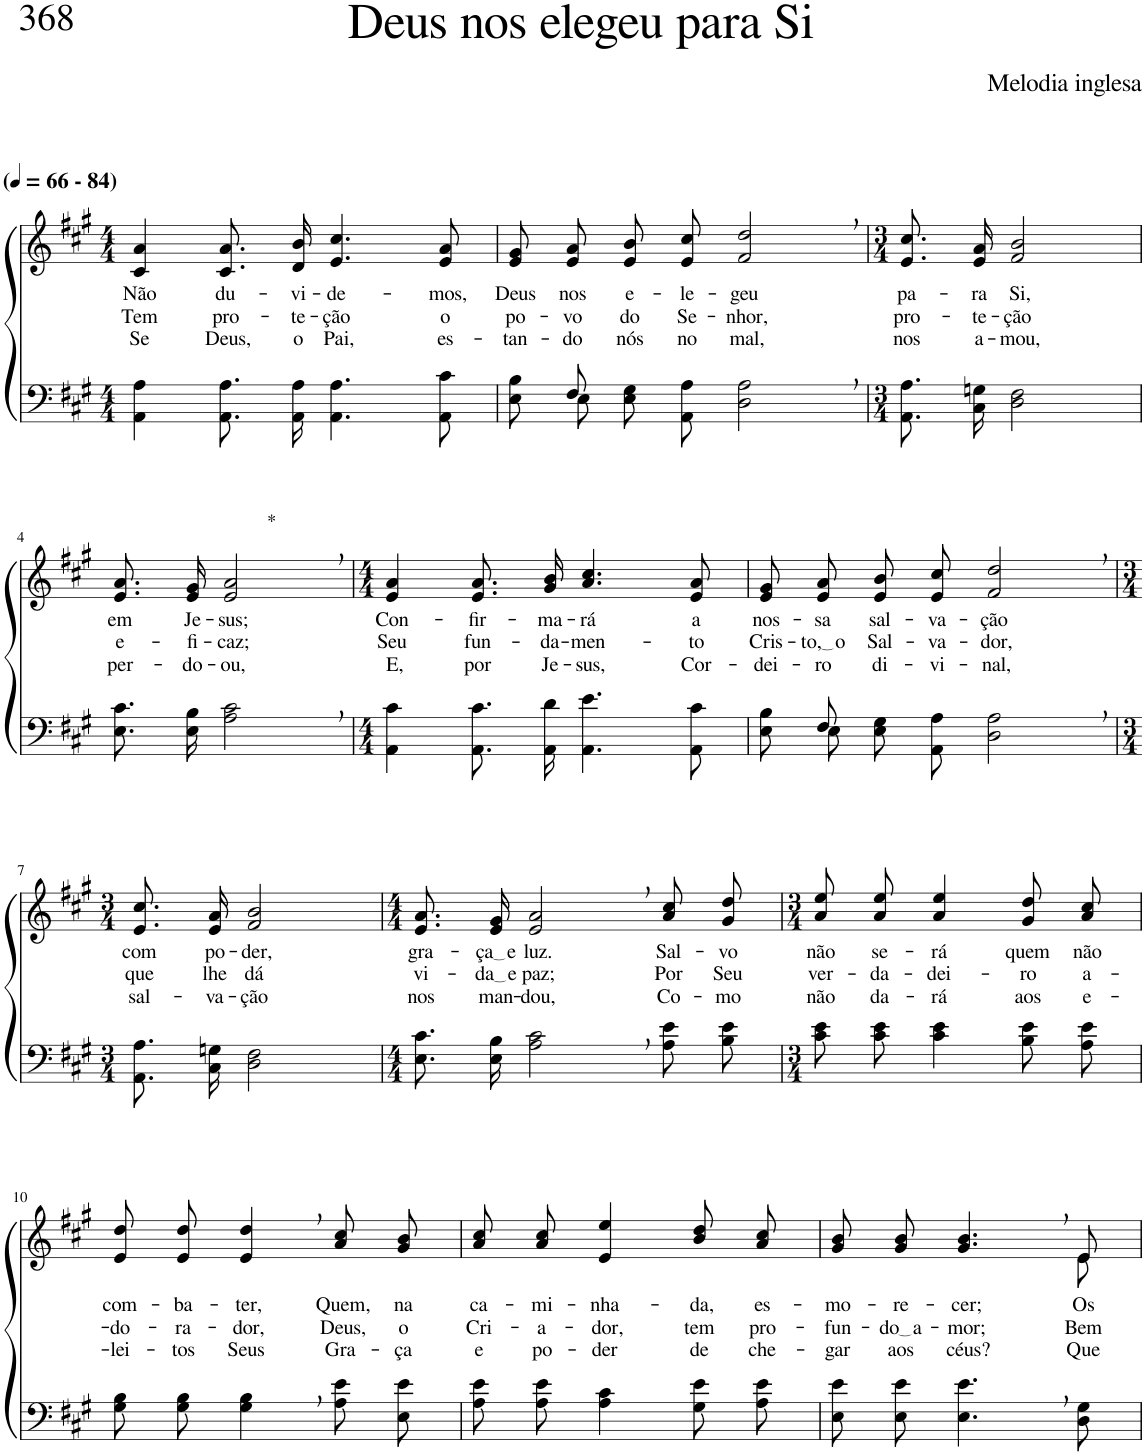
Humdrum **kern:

**kern	**kern	**text	**text	**text
*part2	*part1	*part1	*part1	*part1
*staff2	*staff1	*staff1	*staff1	*staff1
*I"Parte III e IV	*I"Parte I e II	*	*	*
*clefF4	*clefG2	*	*	*
*Trd1c2	*Trd1c2	*	*	*
*k[f#c#g#]	*k[f#c#g#]	*	*	*
*M4/4	*M4/4	*	*	*
*MM66	*MM66	*	*	*
=1	=1	=1	=1	=1
!	!LO:TX:a:B:t=(	!	!	!
!	!LO:TX:a:B:t=- 84)	!	!	!
!	!	!LO:LY:b	!LO:LY:b	!LO:LY:b
4AA\ 4A\	4c#/ 4a/	Não	Tem	Se
!	!	!LO:LY:b	!LO:LY:b	!LO:LY:b
8.AA\ 8.A\L	8.c#/ 8.a/L	du-	pro-	Deus,
!	!	!LO:LY:b	!LO:LY:b	!LO:LY:b
16AA\ 16A\Jk	16d/ 16b/Jk	-vi-	-te-	o
!	!	!LO:LY:b	!LO:LY:b	!LO:LY:b
4.AA\ 4.A\	4.e/ 4.cc#/	-de-	-ção	Pai,
!	!	!LO:LY:b	!LO:LY:b	!LO:LY:b
8AA\ 8c#\	8e/ 8a/	-mos,	o	es-
=2	=2	=2	=2	=2
*^	*	*	*	*
!	!	!	!LO:LY:b	!LO:LY:b	!LO:LY:b
8ryy	8E\ 8B\L	8e/ 8g#/L	Deus	po-	-tan-
!	!	!	!LO:LY:b	!LO:LY:b	!LO:LY:b
8F#/	8E\J	8e/ 8a/J	nos	-vo	-do
!	!	!	!LO:LY:b	!LO:LY:b	!LO:LY:b
2.ryy	8E\ 8G#\L	8e/ 8b/L	e-	do	nós
!	!	!	!LO:LY:b	!LO:LY:b	!LO:LY:b
.	8AA\ 8A\J	8e/ 8cc#/J	-le-	Se-	no
!	!	!	!LO:LY:b	!LO:LY:b	!LO:LY:b
.	2D\ 2A\	2f#/, 2dd/,	-geu	-nhor,	mal,
*v	*v	*	*	*	*
=3	=3	=3	=3	=3
*M3/4	*M3/4	*	*	*
*^	*	*	*	*
!	!	!	!LO:LY:b	!LO:LY:b	!LO:LY:b
*v	*v	*	*	*	*
8.AA\ 8.A\L	8.e/ 8.cc#/L	pa-	pro-	nos
!	!	!LO:LY:b	!LO:LY:b	!LO:LY:b
16C#\ 16Gn\Jk	16e/ 16a/Jk	-ra	-te-	a-
!	!	!LO:LY:b	!LO:LY:b	!LO:LY:b
2D\ 2F#\	2f#/ 2b/	Si,	-ção	-mou,
!!LO:LB:g=z
=4	=4	=4	=4	=4
!	!	!LO:LY:b	!LO:LY:b	!LO:LY:b
8.E\ 8.c#\L	8.e/ 8.a/L	em	e-	per-
!	!	!LO:LY:b	!LO:LY:b	!LO:LY:b
16E\ 16B\Jk	16e/ 16g#/Jk	Je-	-fi-	-do-
!	!LO:TX:a:t=*	!	!	!
!	!	!LO:LY:b	!LO:LY:b	!LO:LY:b
2A\, 2c#\,	2e/, 2a/,	-sus;	-caz;	-ou,
=5	=5	=5	=5	=5
*M4/4	*M4/4	*	*	*
!	!	!LO:LY:b	!LO:LY:b	!LO:LY:b
4AA\ 4c#\	4e/ 4a/	Con-	Seu	E,
!	!	!LO:LY:b	!LO:LY:b	!LO:LY:b
8.AA\ 8.c#\L	8.e/ 8.a/L	-fir-	fun-	por
!	!	!LO:LY:b	!LO:LY:b	!LO:LY:b
16AA\ 16d\Jk	16g#/ 16b/Jk	-ma-	-da-	Je-
!	!	!LO:LY:b	!LO:LY:b	!LO:LY:b
4.AA\ 4.e\	4.a/ 4.cc#/	-rá	-men-	-sus,
!	!	!LO:LY:b	!LO:LY:b	!LO:LY:b
8AA\ 8c#\	8e/ 8a/	a	-to	Cor-
=6	=6	=6	=6	=6
*^	*	*	*	*
!	!	!	!LO:LY:b	!LO:LY:b	!LO:LY:b
8ryy	8E\ 8B\L	8e/ 8g#/L	nos-	Cris-	-dei-
!	!	!	!LO:LY:b	!LO:LY:b	!LO:LY:b
8F#/	8E\J	8e/ 8a/J	-sa	to, o	-ro
!	!	!	!LO:LY:b	!LO:LY:b	!LO:LY:b
2.ryy	8E\ 8G#\L	8e/ 8b/L	sal-	Sal-	di-
!	!	!	!LO:LY:b	!LO:LY:b	!LO:LY:b
.	8AA\ 8A\J	8e/ 8cc#/J	-va-	-va-	-vi-
!	!	!	!LO:LY:b	!LO:LY:b	!LO:LY:b
.	2D\ 2A\	2f#/, 2dd/,	-ção	-dor,	-nal,
*v	*v	*	*	*	*
!!LO:LB:g=z
=7	=7	=7	=7	=7
*M3/4	*M3/4	*	*	*
*^	*	*	*	*
!	!	!	!LO:LY:b	!LO:LY:b	!LO:LY:b
*v	*v	*	*	*	*
8.AA\ 8.A\L	8.e/ 8.cc#/L	com	que	sal-
!	!	!LO:LY:b	!LO:LY:b	!LO:LY:b
16C#\ 16Gn\Jk	16e/ 16a/Jk	po-	lhe	-va-
!	!	!LO:LY:b	!LO:LY:b	!LO:LY:b
2D\ 2F#\	2f#/ 2b/	-der,	dá	-ção
=8	=8	=8	=8	=8
*M4/4	*M4/4	*	*	*
!	!	!LO:LY:b	!LO:LY:b	!LO:LY:b
8.E\ 8.c#\L	8.e/ 8.a/L	gra-	vi-	nos
!	!	!LO:LY:b	!LO:LY:b	!LO:LY:b
16E\ 16B\Jk	16e/ 16g#/Jk	ça e	da e	man-
!	!	!LO:LY:b	!LO:LY:b	!LO:LY:b
2A\, 2c#\,	2e/, 2a/,	luz.	paz;	-dou,
!	!	!LO:LY:b	!LO:LY:b	!LO:LY:b
8A\ 8e\L	8a\ 8cc#\L	Sal-	Por	Co-
!	!	!LO:LY:b	!LO:LY:b	!LO:LY:b
8B\ 8e\J	8g#\ 8dd\J	-vo	Seu	-mo
=9	=9	=9	=9	=9
*M3/4	*M3/4	*	*	*
!	!	!LO:LY:b	!LO:LY:b	!LO:LY:b
8c#\ 8e\L	8a\ 8ee\L	não	ver-	não
!	!	!LO:LY:b	!LO:LY:b	!LO:LY:b
8c#\ 8e\J	8a\ 8ee\J	se-	-da-	da-
!	!	!LO:LY:b	!LO:LY:b	!LO:LY:b
4c#\ 4e\	4a/ 4ee/	-rá	-dei-	-rá
!	!	!LO:LY:b	!LO:LY:b	!LO:LY:b
8B\ 8e\L	8g#/ 8dd/L	quem	-ro	aos
!	!	!LO:LY:b	!LO:LY:b	!LO:LY:b
8A\ 8e\J	8a/ 8cc#/J	não	a-	e-
!!LO:LB:g=z
=10	=10	=10	=10	=10
!	!	!LO:LY:b	!LO:LY:b	!LO:LY:b
8G#\ 8B\L	8e/ 8dd/L	com-	-do-	-lei-
!	!	!LO:LY:b	!LO:LY:b	!LO:LY:b
8G#\ 8B\J	8e/ 8dd/J	-ba-	-ra-	-tos
!	!	!LO:LY:b	!LO:LY:b	!LO:LY:b
4G#\, 4B\,	4e/, 4dd/,	-ter,	-dor,	Seus
!	!	!LO:LY:b	!LO:LY:b	!LO:LY:b
8A\ 8e\L	8a/ 8cc#/L	Quem,	Deus,	Gra-
!	!	!LO:LY:b	!LO:LY:b	!LO:LY:b
8E\ 8e\J	8g#/ 8b/J	na	o	-ça
=11	=11	=11	=11	=11
!	!	!LO:LY:b	!LO:LY:b	!LO:LY:b
8A\ 8e\L	8a\ 8cc#\L	ca-	Cri-	e
!	!	!LO:LY:b	!LO:LY:b	!LO:LY:b
8A\ 8e\J	8a\ 8cc#\J	-mi-	-a-	po-
!	!	!LO:LY:b	!LO:LY:b	!LO:LY:b
4A\ 4c#\	4e/ 4ee/	-nha-	-dor,	-der
!	!	!LO:LY:b	!LO:LY:b	!LO:LY:b
8G#\ 8e\L	8b\ 8dd\L	-da,	tem	de
!	!	!LO:LY:b	!LO:LY:b	!LO:LY:b
8A\ 8e\J	8a\ 8cc#\J	es-	pro-	che-
=12	=12	=12	=12	=12
!	!	!LO:LY:b	!LO:LY:b	!LO:LY:b
*	*^	*	*	*
8E\ 8e\L	8g#/ 8b/L	8ryy	-mo-	-fun-	-gar
!	!	!	!LO:LY:b	!LO:LY:b	!LO:LY:b
*	*v	*v	*	*	*
8E\ 8e\J	8g#/ 8b/J	-re-	do a	aos
!	!	!LO:LY:b	!LO:LY:b	!LO:LY:b
4.E\, 4.e\,	4.g#/, 4.b/,	-cer;	-mor;	céus?
*	*^	*	*	*
!	!	!	!LO:LY:b	!LO:LY:b	!LO:LY:b
8D\ 8G#\	8e/	8e\	Os	Bem	Que
*	*v	*v	*	*	*
=	=	=	=	=
*-	*-	*-	*-	*-
